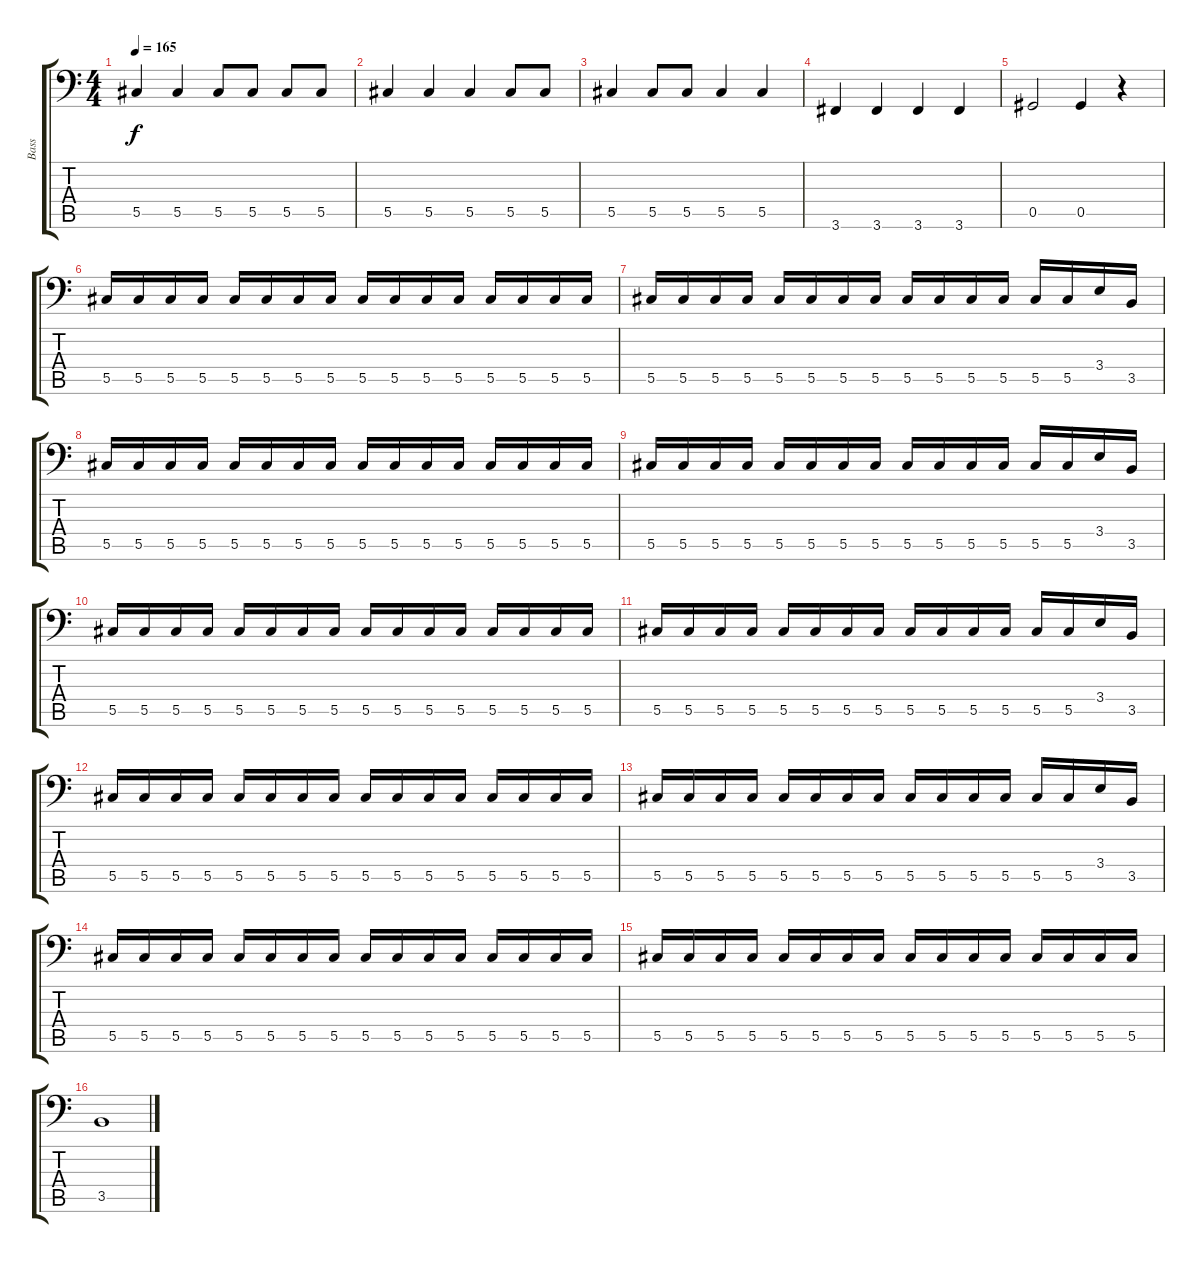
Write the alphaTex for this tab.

\track ("Bass" "Bass") {instrument electricbassfinger}
\staff {score tabs}
\tuning (Eb3 Bb2 Gb2 Db2 Ab1 Eb1) {hide}
\ts (4 4)
\tempo 165
\clef f4
\ks c
5.5.4{dy f} 5.5.4 5.5.8 5.5.8 5.5.8 5.5.8 |
5.5.4 5.5.4 5.5.4 5.5.8 5.5.8 |
5.5.4 5.5.8 5.5.8 5.5.4 5.5.4 |
3.6.4 3.6.4 3.6.4 3.6.4 |
0.5.2 0.5.4 r.4 |
5.5.16{volume 13 balance 8} 5.5.16 5.5.16 5.5.16 5.5.16 5.5.16 5.5.16 5.5.16 5.5.16 5.5.16 5.5.16 5.5.16 5.5.16 5.5.16 5.5.16 5.5.16 |
5.5.16 5.5.16 5.5.16 5.5.16 5.5.16 5.5.16 5.5.16 5.5.16 5.5.16 5.5.16 5.5.16 5.5.16 5.5.16 5.5.16 3.4.16 3.5.16 |
5.5.16 5.5.16 5.5.16 5.5.16 5.5.16 5.5.16 5.5.16 5.5.16 5.5.16 5.5.16 5.5.16 5.5.16 5.5.16 5.5.16 5.5.16 5.5.16 |
5.5.16 5.5.16 5.5.16 5.5.16 5.5.16 5.5.16 5.5.16 5.5.16 5.5.16 5.5.16 5.5.16 5.5.16 5.5.16 5.5.16 3.4.16 3.5.16 |
5.5.16{volume 13 balance 8} 5.5.16 5.5.16 5.5.16 5.5.16 5.5.16 5.5.16 5.5.16 5.5.16 5.5.16 5.5.16 5.5.16 5.5.16 5.5.16 5.5.16 5.5.16 |
5.5.16 5.5.16 5.5.16 5.5.16 5.5.16 5.5.16 5.5.16 5.5.16 5.5.16 5.5.16 5.5.16 5.5.16 5.5.16 5.5.16 3.4.16 3.5.16 |
5.5.16{volume 13 balance 8} 5.5.16 5.5.16 5.5.16 5.5.16 5.5.16 5.5.16 5.5.16 5.5.16 5.5.16 5.5.16 5.5.16 5.5.16 5.5.16 5.5.16 5.5.16 |
5.5.16 5.5.16 5.5.16 5.5.16 5.5.16 5.5.16 5.5.16 5.5.16 5.5.16 5.5.16 5.5.16 5.5.16 5.5.16 5.5.16 3.4.16 3.5.16 |
5.5.16{volume 13 balance 8} 5.5.16 5.5.16 5.5.16 5.5.16 5.5.16 5.5.16 5.5.16 5.5.16 5.5.16 5.5.16 5.5.16 5.5.16 5.5.16 5.5.16 5.5.16 |
5.5.16{volume 13 balance 8} 5.5.16 5.5.16 5.5.16 5.5.16 5.5.16 5.5.16 5.5.16 5.5.16 5.5.16 5.5.16 5.5.16 5.5.16 5.5.16 5.5.16 5.5.16 |
3.5.1
